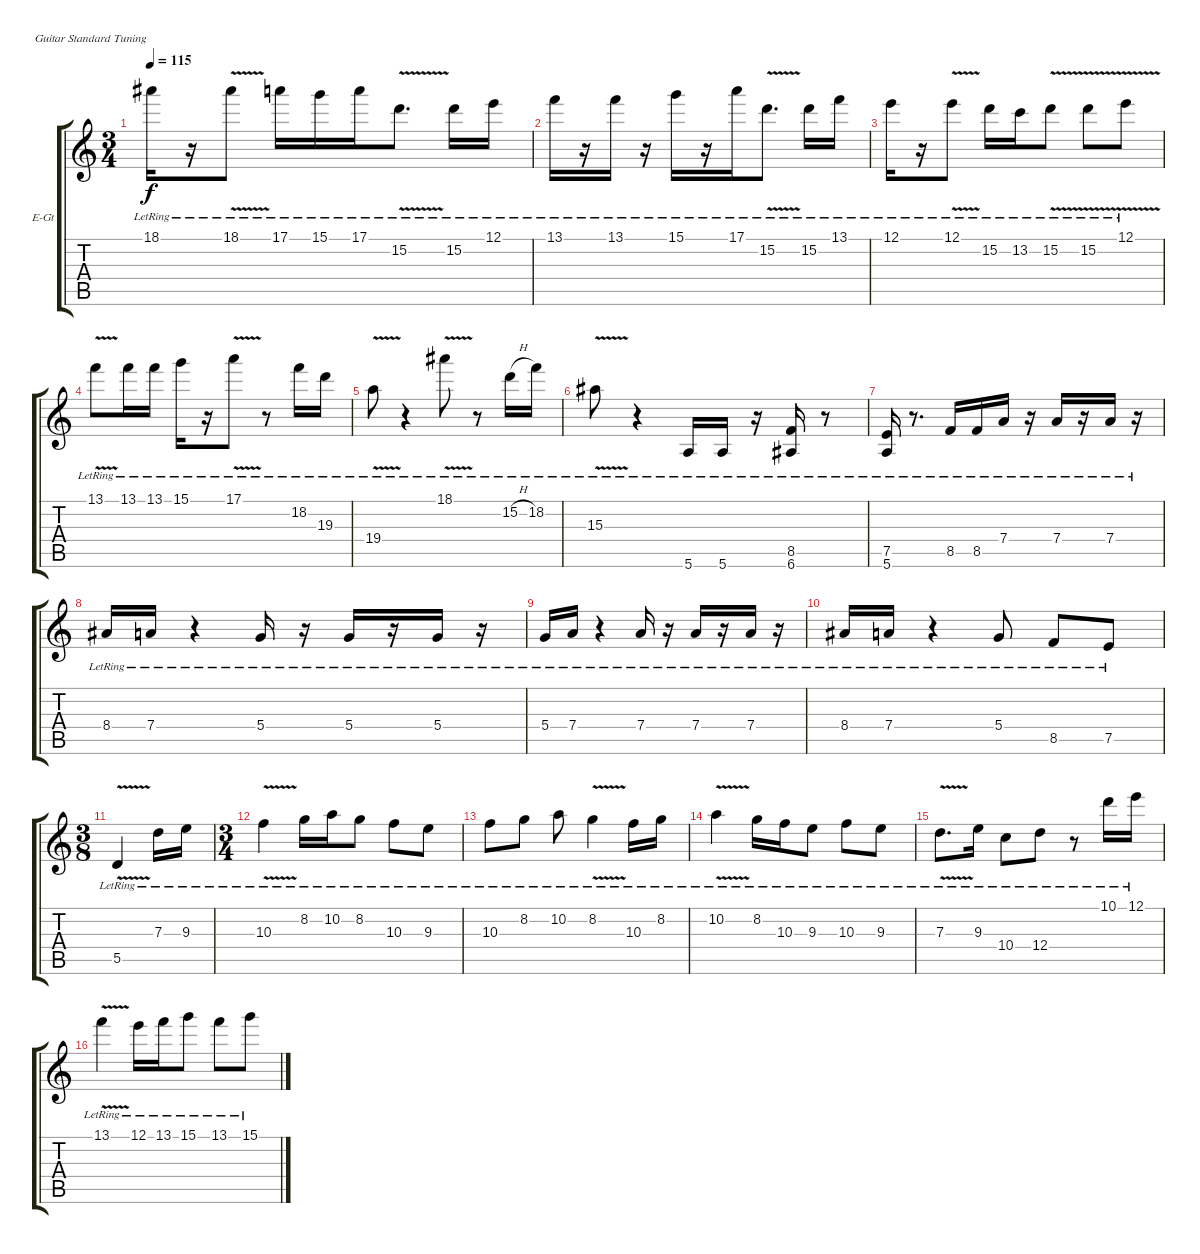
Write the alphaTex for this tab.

\bracketExtendMode groupsimilarinstruments
\firstSystemTrackNameOrientation horizontal
\otherSystemsTrackNameOrientation horizontal
\track ("Solo" "E-Gt") {instrument distortionguitar}
\staff {score tabs}
\tuning (E4 B3 G3 D3 A2 E2)
\ts (3 4)
\tempo 115
\clef g2
\ks c
18.1{lr}.16{dy f} r.16 18.1{v lr}.8 17.1{lr}.16 15.1{lr}.16 17.1{lr}.16 15.2{v lr}.8{d} 15.2{lr}.16 12.1{lr}.16 |
13.1{lr}.16 r.16 13.1{lr}.16 r.16 15.1{lr}.16 r.16 17.1{lr}.16 15.2{v lr}.8{d} 15.2{lr}.16 13.1{lr}.16 |
12.1{lr}.16 r.16 12.1{v lr}.8 15.2{lr}.16 13.2{lr}.16 15.2{v lr}.8 15.2{v lr}.8 12.1{v lr}.8 |
13.1{v lr}.8 13.1{lr}.16 13.1{lr}.16 15.1{lr}.16 r.16 17.1{v lr}.8 r.8 18.2{lr}.16 19.3{lr}.16 |
19.4{v lr}.8 r.4 18.1{v lr}.8 r.8 15.2{h lr}.16 18.2{lr}.16 |
15.3{v lr}.8 r.4 5.6{lr}.16 5.6{lr}.16 r.16 (8.5{lr} 6.6{lr}).16 r.8 |
(7.5{lr} 5.6{lr}).16 r.8{d} 8.5{lr}.16 8.5{lr}.16 7.4{lr}.16 r.16 7.4{lr}.16 r.16 7.4{lr}.16 r.16 |
8.4{lr}.16 7.4{lr}.16 r.4 5.4{lr}.16 r.16 5.4{lr}.16 r.16 5.4{lr}.16 r.16 |
5.4{lr}.16 7.4{lr}.16 r.4 7.4{lr}.16 r.16 7.4{lr}.16 r.16 7.4{lr}.16 r.16 |
8.4{lr}.16 7.4{lr}.16 r.4 5.4{lr}.8 8.5{lr}.8 7.5{lr}.8 |
\ts (3 8)
\beaming (8 3)
5.5{v lr}.4 7.3{lr}.16 9.3{lr}.16 |
\ts (3 4)
\beaming (8 2 2 2)
10.3{v lr}.4 8.2{lr}.16 10.2{lr}.16 8.2{lr}.8 10.3{lr}.8 9.3{lr}.8 |
10.3{lr}.8 8.2{lr}.8 10.2{lr}.8 8.2{v lr}.4 10.3{lr}.16 8.2{lr}.16 |
10.2{v lr}.4 8.2{lr}.16 10.3{lr}.16 9.3{lr}.8 10.3{lr}.8 9.3{lr}.8 |
7.3{v lr}.8{d} 9.3{lr}.16 10.4{lr}.8 12.4{lr}.8 r.8 10.1{lr}.16 12.1{lr}.16 |
13.1{v lr}.4 12.1{lr}.16 13.1{lr}.16 15.1{lr}.8 13.1{lr}.8 15.1{lr}.8
